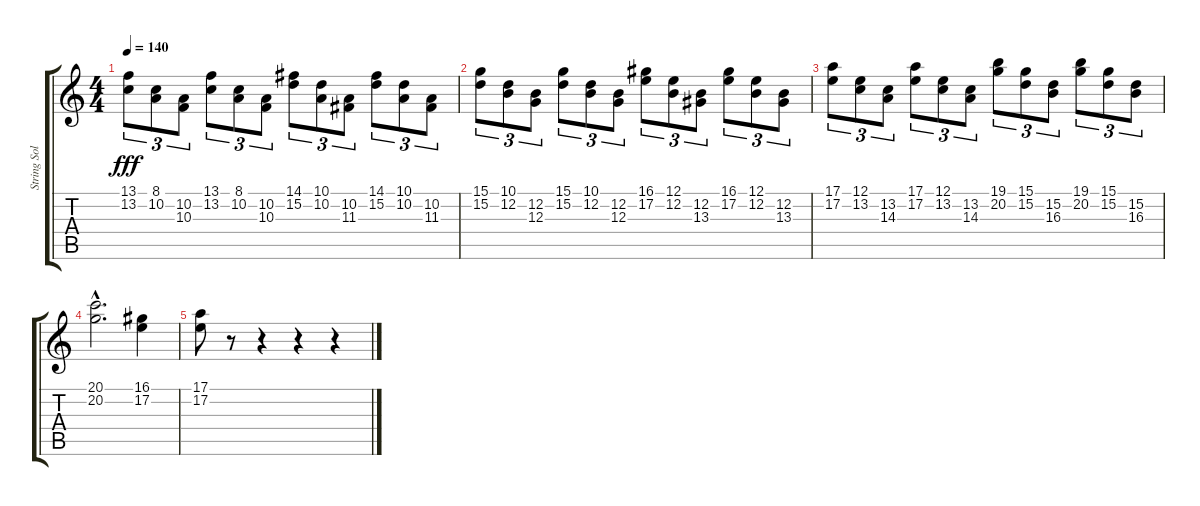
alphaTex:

\track ("String Solo" "String Sol") {instrument stringensemble1}
\staff {score tabs}
\tuning (E4 B3 G3 D3 A2 E2) {hide}
\ts (4 4)
\tempo 140
\clef g2
\ks c
(13.1 13.2).8{tu (3 2) dy fff} (8.1 10.2).8{tu (3 2)} (10.2 10.3).8{tu (3 2)} (13.1 13.2).8{tu (3 2)} (8.1 10.2).8{tu (3 2)} (10.2 10.3).8{tu (3 2)} (14.1 15.2).8{tu (3 2)} (10.1 10.2).8{tu (3 2)} (10.2 11.3).8{tu (3 2)} (14.1 15.2).8{tu (3 2)} (10.1 10.2).8{tu (3 2)} (10.2 11.3).8{tu (3 2)} |
(15.1 15.2).8{tu (3 2)} (10.1 12.2).8{tu (3 2)} (12.2 12.3).8{tu (3 2)} (15.1 15.2).8{tu (3 2)} (10.1 12.2).8{tu (3 2)} (12.2 12.3).8{tu (3 2)} (16.1 17.2).8{tu (3 2)} (12.1 12.2).8{tu (3 2)} (12.2 13.3).8{tu (3 2)} (16.1 17.2).8{tu (3 2)} (12.1 12.2).8{tu (3 2)} (12.2 13.3).8{tu (3 2)} |
(17.1 17.2).8{tu (3 2)} (12.1 13.2).8{tu (3 2)} (13.2 14.3).8{tu (3 2)} (17.1 17.2).8{tu (3 2)} (12.1 13.2).8{tu (3 2)} (13.2 14.3).8{tu (3 2)} (19.1 20.2).8{tu (3 2)} (15.1 15.2).8{tu (3 2)} (15.2 16.3).8{tu (3 2)} (19.1 20.2).8{tu (3 2)} (15.1 15.2).8{tu (3 2)} (15.2 16.3).8{tu (3 2)} |
(20.1{hac} 20.2{hac}).2{d} (16.1 17.2).4 |
(17.1 17.2).8 r.8 r.4 r.4 r.4
